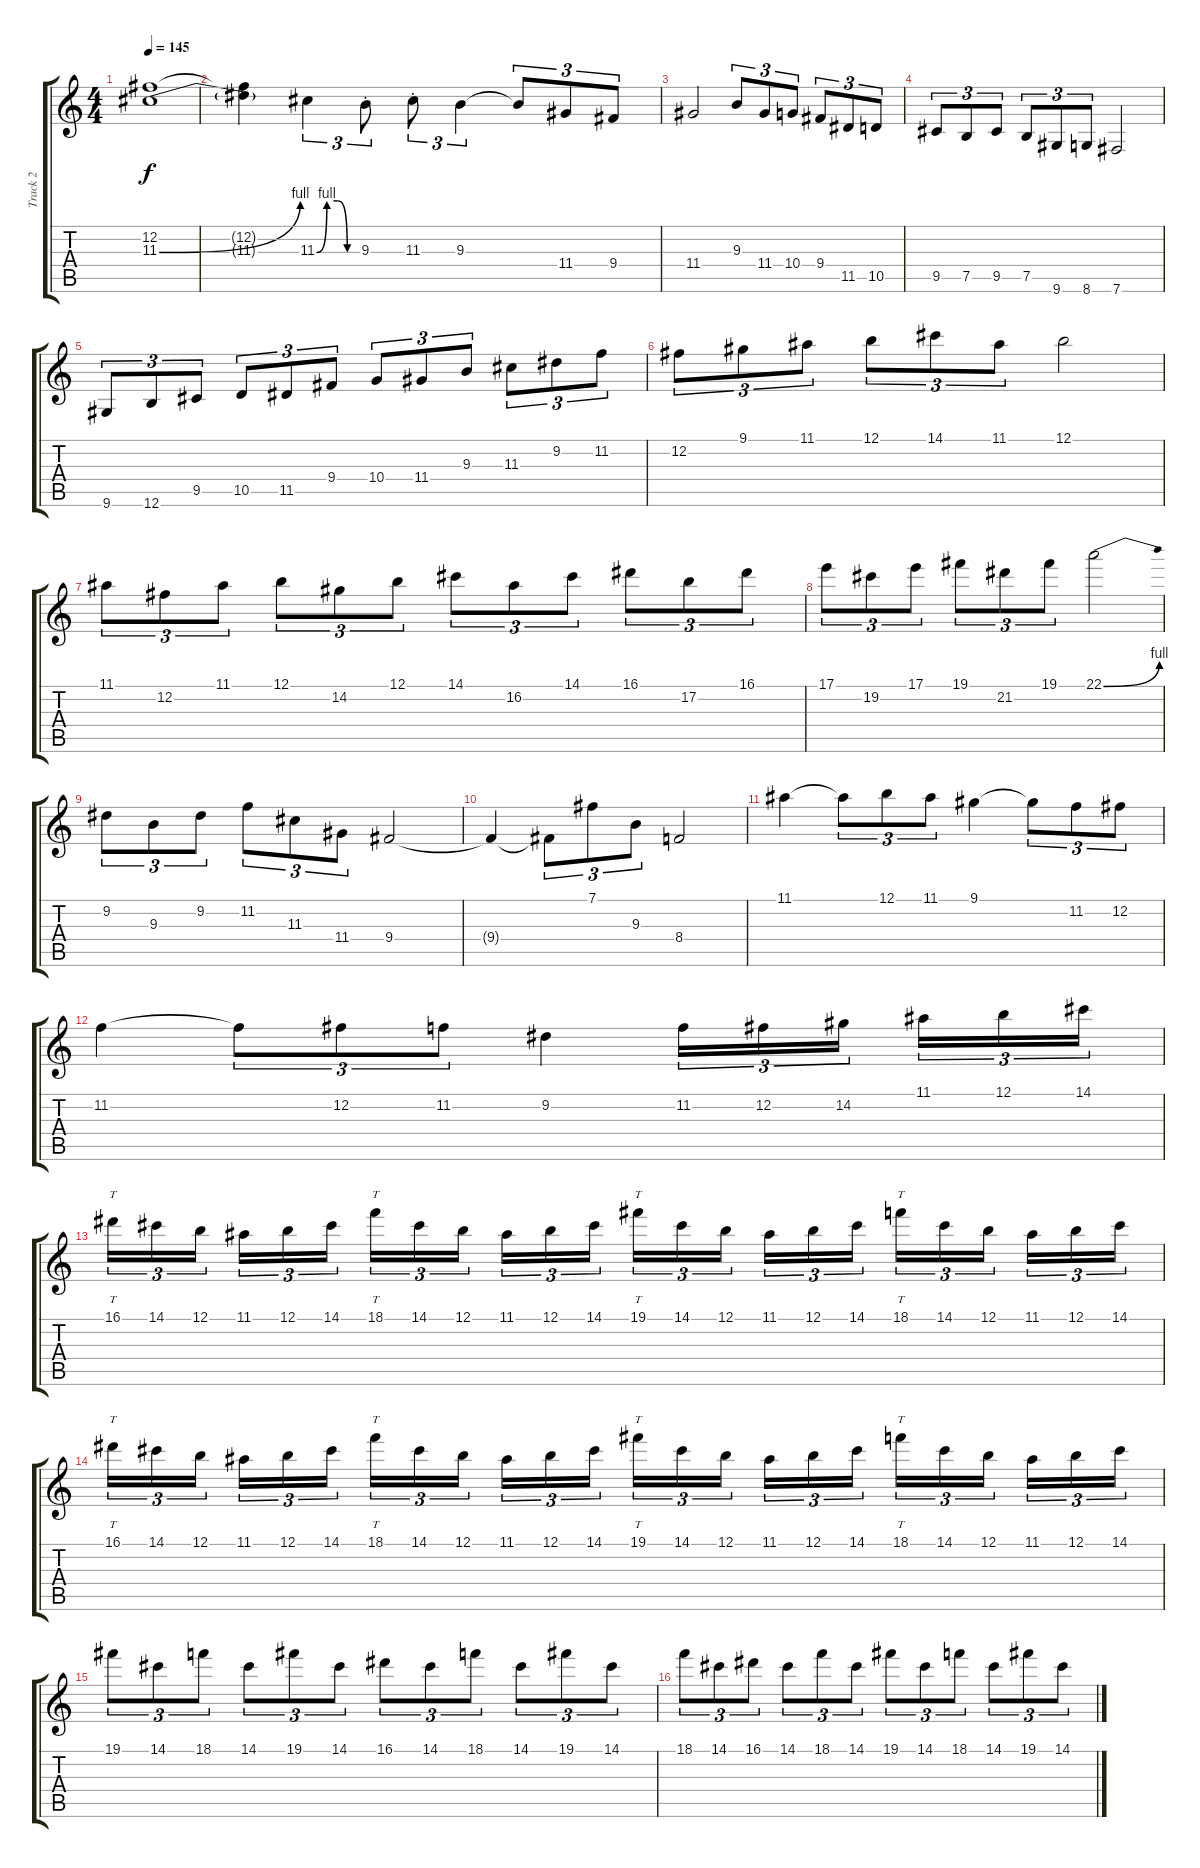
\track ("Track 2" "Track 2") {instrument distortionguitar}
\staff {score tabs}
\tuning (B3 Gb3 D3 A2 E2 B1) {hide}
\ts (4 4)
\tempo 145
\clef g2
\ks c
(12.2 11.3{be (bend 0 0 60 4)}).1{dy f} |
(12.2{t} 11.3{t}).4 11.3{be (custom 0 0 15 4 30 4 45 0 60 0)}.4{tu (3 2)} 9.3{st}.8{tu (3 2)} 11.3{st}.8{tu (3 2)} 9.3.4{tu (3 2)} 9.3{t}.8{tu (3 2)} 11.4.8{tu (3 2)} 9.4.8{tu (3 2)} |
11.4.2 9.3.8{tu (3 2)} 11.4.8{tu (3 2)} 10.4.8{tu (3 2)} 9.4.8{tu (3 2)} 11.5.8{tu (3 2)} 10.5.8{tu (3 2)} |
9.5.8{tu (3 2)} 7.5.8{tu (3 2)} 9.5.8{tu (3 2)} 7.5.8{tu (3 2)} 9.6.8{tu (3 2)} 8.6.8{tu (3 2)} 7.6.2 |
9.6.8{tu (3 2)} 12.6.8{tu (3 2)} 9.5.8{tu (3 2)} 10.5.8{tu (3 2)} 11.5.8{tu (3 2)} 9.4.8{tu (3 2)} 10.4.8{tu (3 2)} 11.4.8{tu (3 2)} 9.3.8{tu (3 2)} 11.3.8{tu (3 2)} 9.2.8{tu (3 2)} 11.2.8{tu (3 2)} |
12.2.8{tu (3 2)} 9.1.8{tu (3 2)} 11.1.8{tu (3 2)} 12.1.8{tu (3 2)} 14.1.8{tu (3 2)} 11.1.8{tu (3 2)} 12.1.2 |
11.1.8{tu (3 2)} 12.2.8{tu (3 2)} 11.1.8{tu (3 2)} 12.1.8{tu (3 2)} 14.2.8{tu (3 2)} 12.1.8{tu (3 2)} 14.1.8{tu (3 2)} 16.2.8{tu (3 2)} 14.1.8{tu (3 2)} 16.1.8{tu (3 2)} 17.2.8{tu (3 2)} 16.1.8{tu (3 2)} |
17.1.8{tu (3 2)} 19.2.8{tu (3 2)} 17.1.8{tu (3 2)} 19.1.8{tu (3 2)} 21.2.8{tu (3 2)} 19.1.8{tu (3 2)} 22.1{be (bend 0 0 60 4)}.2 |
9.2.8{tu (3 2)} 9.3.8{tu (3 2)} 9.2.8{tu (3 2)} 11.2.8{tu (3 2)} 11.3.8{tu (3 2)} 11.4.8{tu (3 2)} 9.4.2 |
9.4{t}.4 9.4{t}.8{tu (3 2)} 7.1.8{tu (3 2)} 9.3.8{tu (3 2)} 8.4.2 |
11.1.4 11.1{t}.8{tu (3 2)} 12.1.8{tu (3 2)} 11.1.8{tu (3 2)} 9.1.4 9.1{t}.8{tu (3 2)} 11.2.8{tu (3 2)} 12.2.8{tu (3 2)} |
11.2.4 11.2{t}.8{tu (3 2)} 12.2.8{tu (3 2)} 11.2.8{tu (3 2)} 9.2.4 11.2.16{tu (3 2)} 12.2.16{tu (3 2)} 14.2.16{tu (3 2)} 11.1.16{tu (3 2)} 12.1.16{tu (3 2)} 14.1.16{tu (3 2)} |
16.1.16{tt tu (3 2)} 14.1.16{tu (3 2)} 12.1.16{tu (3 2)} 11.1.16{tu (3 2)} 12.1.16{tu (3 2)} 14.1.16{tu (3 2)} 18.1.16{tt tu (3 2)} 14.1.16{tu (3 2)} 12.1.16{tu (3 2)} 11.1.16{tu (3 2)} 12.1.16{tu (3 2)} 14.1.16{tu (3 2)} 19.1.16{tt tu (3 2)} 14.1.16{tu (3 2)} 12.1.16{tu (3 2)} 11.1.16{tu (3 2)} 12.1.16{tu (3 2)} 14.1.16{tu (3 2)} 18.1.16{tt tu (3 2)} 14.1.16{tu (3 2)} 12.1.16{tu (3 2)} 11.1.16{tu (3 2)} 12.1.16{tu (3 2)} 14.1.16{tu (3 2)} |
16.1.16{tt tu (3 2)} 14.1.16{tu (3 2)} 12.1.16{tu (3 2)} 11.1.16{tu (3 2)} 12.1.16{tu (3 2)} 14.1.16{tu (3 2)} 18.1.16{tt tu (3 2)} 14.1.16{tu (3 2)} 12.1.16{tu (3 2)} 11.1.16{tu (3 2)} 12.1.16{tu (3 2)} 14.1.16{tu (3 2)} 19.1.16{tt tu (3 2)} 14.1.16{tu (3 2)} 12.1.16{tu (3 2)} 11.1.16{tu (3 2)} 12.1.16{tu (3 2)} 14.1.16{tu (3 2)} 18.1.16{tt tu (3 2)} 14.1.16{tu (3 2)} 12.1.16{tu (3 2)} 11.1.16{tu (3 2)} 12.1.16{tu (3 2)} 14.1.16{tu (3 2)} |
19.1.8{tu (3 2)} 14.1.8{tu (3 2)} 18.1.8{tu (3 2)} 14.1.8{tu (3 2)} 19.1.8{tu (3 2)} 14.1.8{tu (3 2)} 16.1.8{tu (3 2)} 14.1.8{tu (3 2)} 18.1.8{tu (3 2)} 14.1.8{tu (3 2)} 19.1.8{tu (3 2)} 14.1.8{tu (3 2)} |
18.1.8{tu (3 2)} 14.1.8{tu (3 2)} 16.1.8{tu (3 2)} 14.1.8{tu (3 2)} 18.1.8{tu (3 2)} 14.1.8{tu (3 2)} 19.1.8{tu (3 2)} 14.1.8{tu (3 2)} 18.1.8{tu (3 2)} 14.1.8{tu (3 2)} 19.1.8{tu (3 2)} 14.1.8{tu (3 2)}
